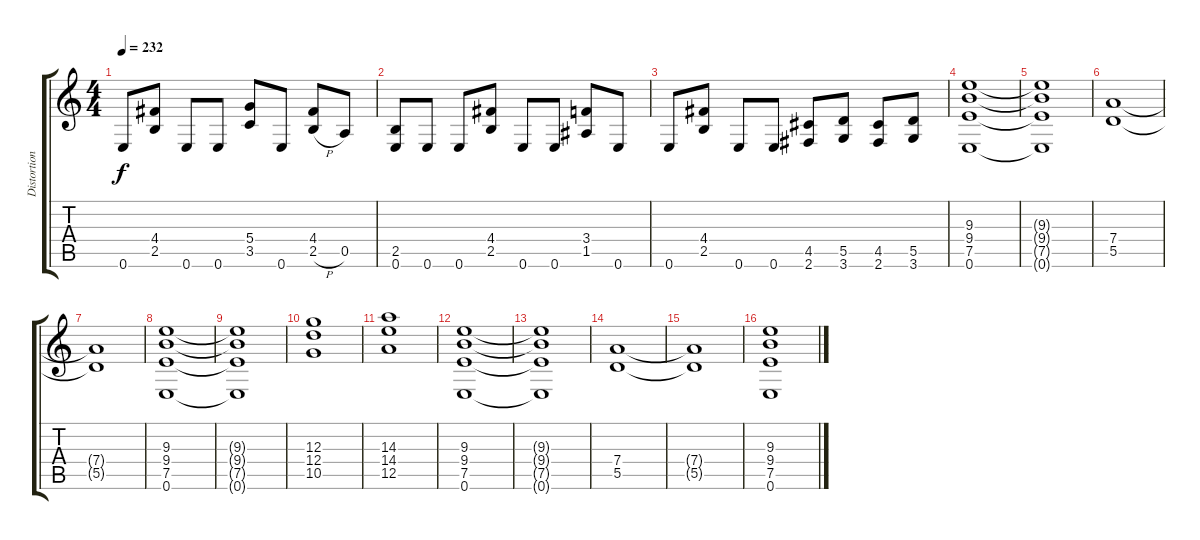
\track ("Distortion Guitar" "Distortion") {instrument distortionguitar}
\staff {score tabs}
\tuning (E4 B3 G3 D3 A2 E2) {hide}
\ts (4 4)
\tempo 232
\clef g2
\ks c
0.6.8{dy f} (4.4 2.5).8 0.6.8 0.6.8 (5.4 3.5).8 0.6.8 (4.4 2.5{h}).8 0.5.8 |
(2.5 0.6).8 0.6.8 0.6.8 (4.4 2.5).8 0.6.8 0.6.8 (3.4 1.5).8 0.6.8 |
0.6.8 (4.4 2.5).8 0.6.8 0.6.8 (4.5 2.6).8 (5.5 3.6).8 (4.5 2.6).8 (5.5 3.6).8 |
(9.3 9.4 7.5 0.6).1 |
(9.3{t} 9.4{t} 7.5{t} 0.6{t}).1 |
(7.4 5.5).1 |
(7.4{t} 5.5{t}).1 |
(9.3 9.4 7.5 0.6).1 |
(9.3{t} 9.4{t} 7.5{t} 0.6{t}).1 |
(12.3 12.4 10.5).1 |
(14.3 14.4 12.5).1 |
(9.3 9.4 7.5 0.6).1 |
(9.3{t} 9.4{t} 7.5{t} 0.6{t}).1 |
(7.4 5.5).1 |
(7.4{t} 5.5{t}).1 |
(9.3 9.4 7.5 0.6).1
